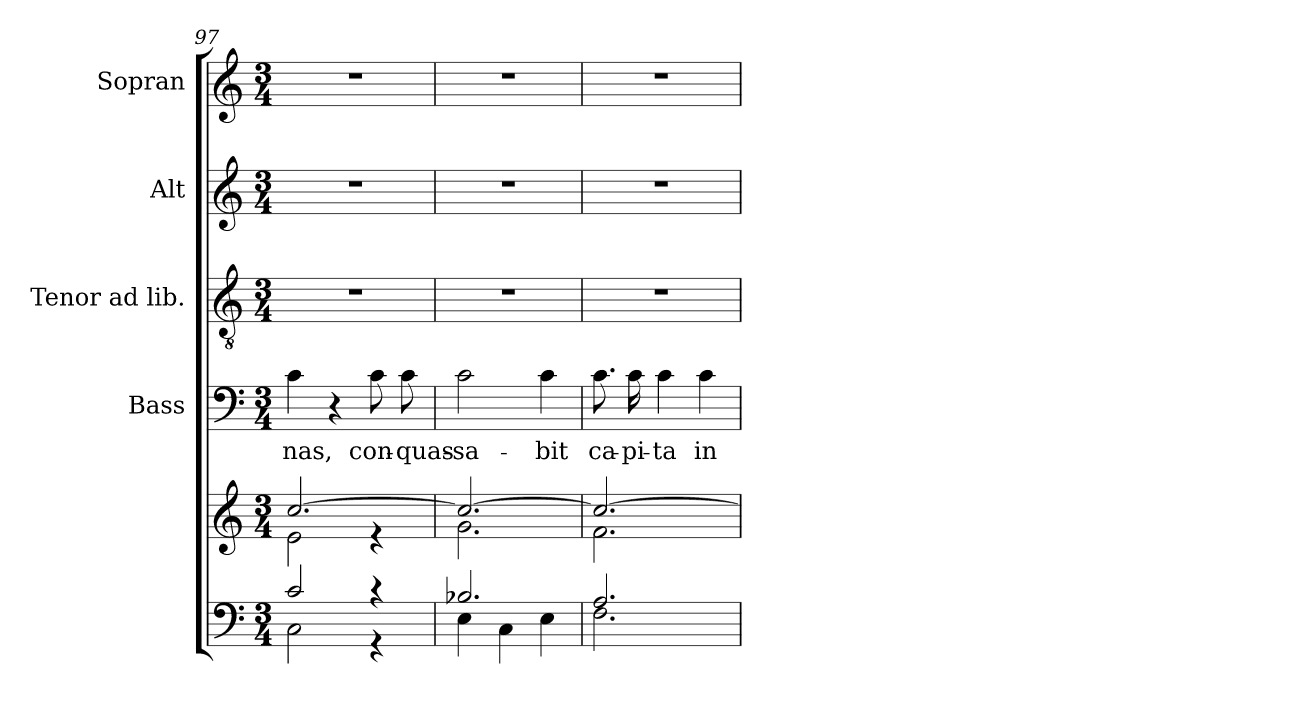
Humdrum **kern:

**kern	**kern	**kern	**text	**kern	**kern	**kern
*part5	*part5	*part4	*part4	*part3	*part2	*part1
*staff6	*staff5	*staff4	*staff4	*staff3	*staff2	*staff1
*	*	*I"Bass	*	*I"Tenor ad lib.	*I"Alt	*I"Sopran
*	*	*I'B.	*	*I'T.	*I'A.	*I'S.
*clefF4	*clefG2	*clefF4	*	*clefGv2	*clefG2	*clefG2
*k[]	*k[]	*k[]	*	*k[]	*k[]	*k[]
*C:	*C:	*C:	*	*C:	*C:	*C:
*M3/4	*M3/4	*M3/4	*	*M3/4	*M3/4	*M3/4
=97	=97	=97	=97	=97	=97	=97
*^	*^	*	*	*	*	*
!	!	!	!	!	!LO:LY:b	!	!	!
2c/	2C\	[>2.cc/	2e\	4c\	-nas,	2.r	2.r	2.r
.	.	.	.	4r	.	.	.	.
!	!	!	!	!	!LO:LY:b	!	!	!
4r	4r	.	4rd	8c\	con-	.	.	.
!	!	!	!	!	!LO:LY:b	!	!	!
.	.	.	.	8c\	-quas-	.	.	.
=98	=98	=98	=98	=98	=98	=98	=98	=98
!	!	!	!	!	!LO:LY:b	!	!	!
2.B-X/	4E\	2.cc/_	2.g\	2c\	-sa-	2.r	2.r	2.r
.	4C\	.	.	.	.	.	.	.
!	!	!	!	!	!LO:LY:b	!	!	!
.	4E\	.	.	4c\	-bit	.	.	.
=99	=99	=99	=99	=99	=99	=99	=99	=99
!	!	!	!	!	!LO:LY:b	!	!	!
2.A/	2.F\	2.cc/_	2.f\	8.c\	ca-	2.r	2.r	2.r
!	!	!	!	!	!LO:LY:b	!	!	!
.	.	.	.	16c\	-pi-	.	.	.
!	!	!	!	!	!LO:LY:b	!	!	!
.	.	.	.	4c\	-ta	.	.	.
!	!	!	!	!	!LO:LY:b	!	!	!
.	.	.	.	4c\	in	.	.	.
*v	*v	*	*	*	*	*	*	*
*	*v	*v	*	*	*	*	*
=	=	=	=	=	=	=
*-	*-	*-	*-	*-	*-	*-
